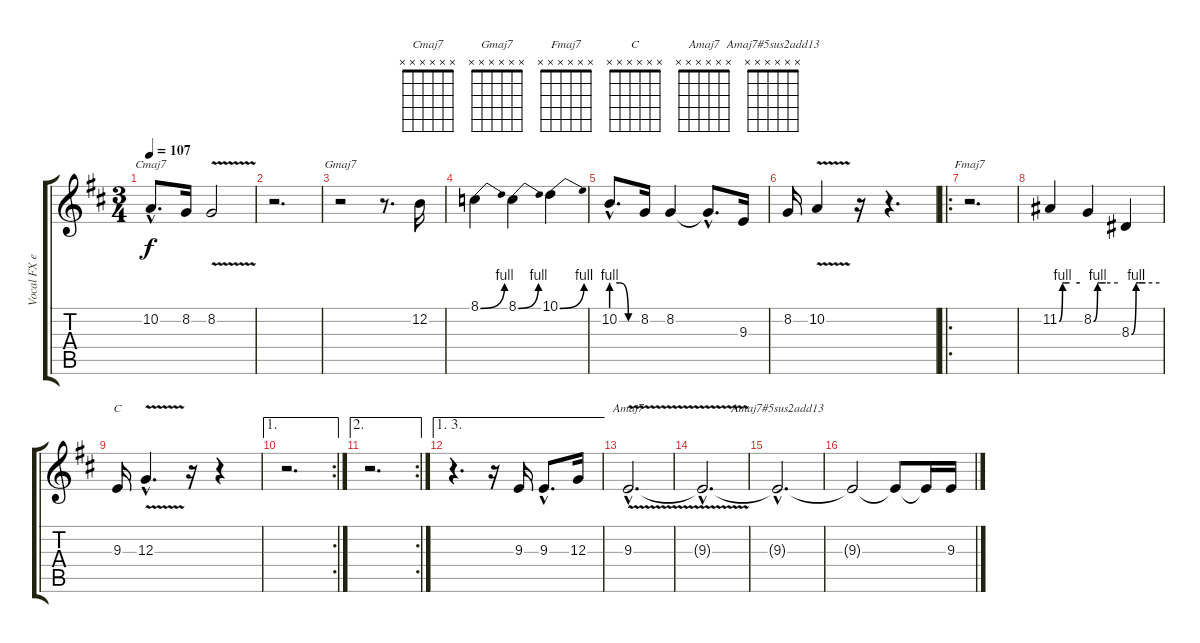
\track ("Vocal FX echo" "Vocal FX e") {instrument stringensemble1}
\staff {score tabs}
\tuning (E4 B3 G3 D3 A2 E2) {hide}
\chord ("Cmaj7" x x x x x x)
\chord ("Gmaj7" x x x x x x)
\chord ("Fmaj7" x x x x x x)
\chord ("C" x x x x x x)
\chord ("Amaj7" x x x x x x)
\chord ("Amaj7#5sus2add13" x x x x x x)
\ts (3 4)
\tempo 107
\clef g2
\ks d
10.2{hac}.8{d ch "Cmaj7" dy f} 8.2.16 8.2{v}.2 |
r.2{d} |
r.2{ch "Gmaj7"} r.8{d} 12.2.16 |
8.1{be (bend 0 0 60 4)}.4 8.1{be (bend 0 0 60 4)}.4 10.1{be (bend 0 0 60 4)}.4 |
10.2{be (custom 0 4 20 4 40 0 60 0) hac}.8{d} 8.2.16 8.2.4 8.2{hac t}.8{d} 9.3.16 |
8.2.16 10.2{v}.4 r.16 r.4{d} |
\ro
r.2{d ch "Fmaj7"} |
11.2{be (custom 0 0 10 4 15 4 30 4 60 4)}.4 8.2{be (custom 0 0 10 4 15 4 30 4 60 4)}.4 8.3{be (custom 0 0 10 4 15 4 30 4 60 4)}.4 |
9.3.16{ch "C"} 12.3{v hac}.4{d} r.16 r.4 |
\ae 1
\rc 2
r.2{d} |
\ae 2
\rc 2
r.2{d} |
\ae (1 3)
r.4{d} r.16 9.3.16 9.3{hac}.8{d} 12.3.16 |
9.3{v hac}.2{d ch "Amaj7"} |
9.3{hac t}.2{d} |
9.3{hac t}.2{d ch "Amaj7#5sus2add13"} |
9.3{t}.2 9.3{t}.8 9.3{t}.16 9.3.16
